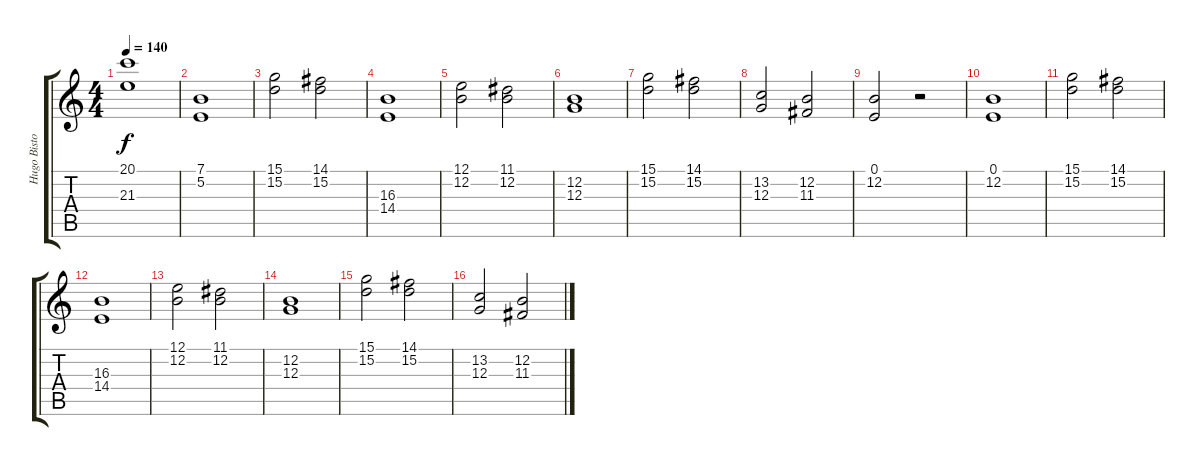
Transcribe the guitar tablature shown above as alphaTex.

\track ("Hugo Bistolfi" "Hugo Bisto") {instrument synthstrings1}
\staff {score tabs}
\tuning (E4 B3 G3 D3 A2 E2) {hide}
\ts (4 4)
\tempo 140
\clef g2
\ks c
(20.1{t} 21.3{t}).1{dy f} |
(7.1 5.2).1 |
(15.1 15.2).2 (14.1 15.2).2 |
(16.3 14.4).1 |
(12.1 12.2).2 (11.1 12.2).2 |
(12.2 12.3).1 |
(15.1 15.2).2 (14.1 15.2).2 |
(13.2 12.3).2 (12.2 11.3).2 |
(0.1 12.2).2 r.2 |
(0.1 12.2).1 |
(15.1 15.2).2 (14.1 15.2).2 |
(16.3 14.4).1 |
(12.1 12.2).2 (11.1 12.2).2 |
(12.2 12.3).1 |
(15.1 15.2).2 (14.1 15.2).2 |
(13.2 12.3).2 (12.2 11.3).2
